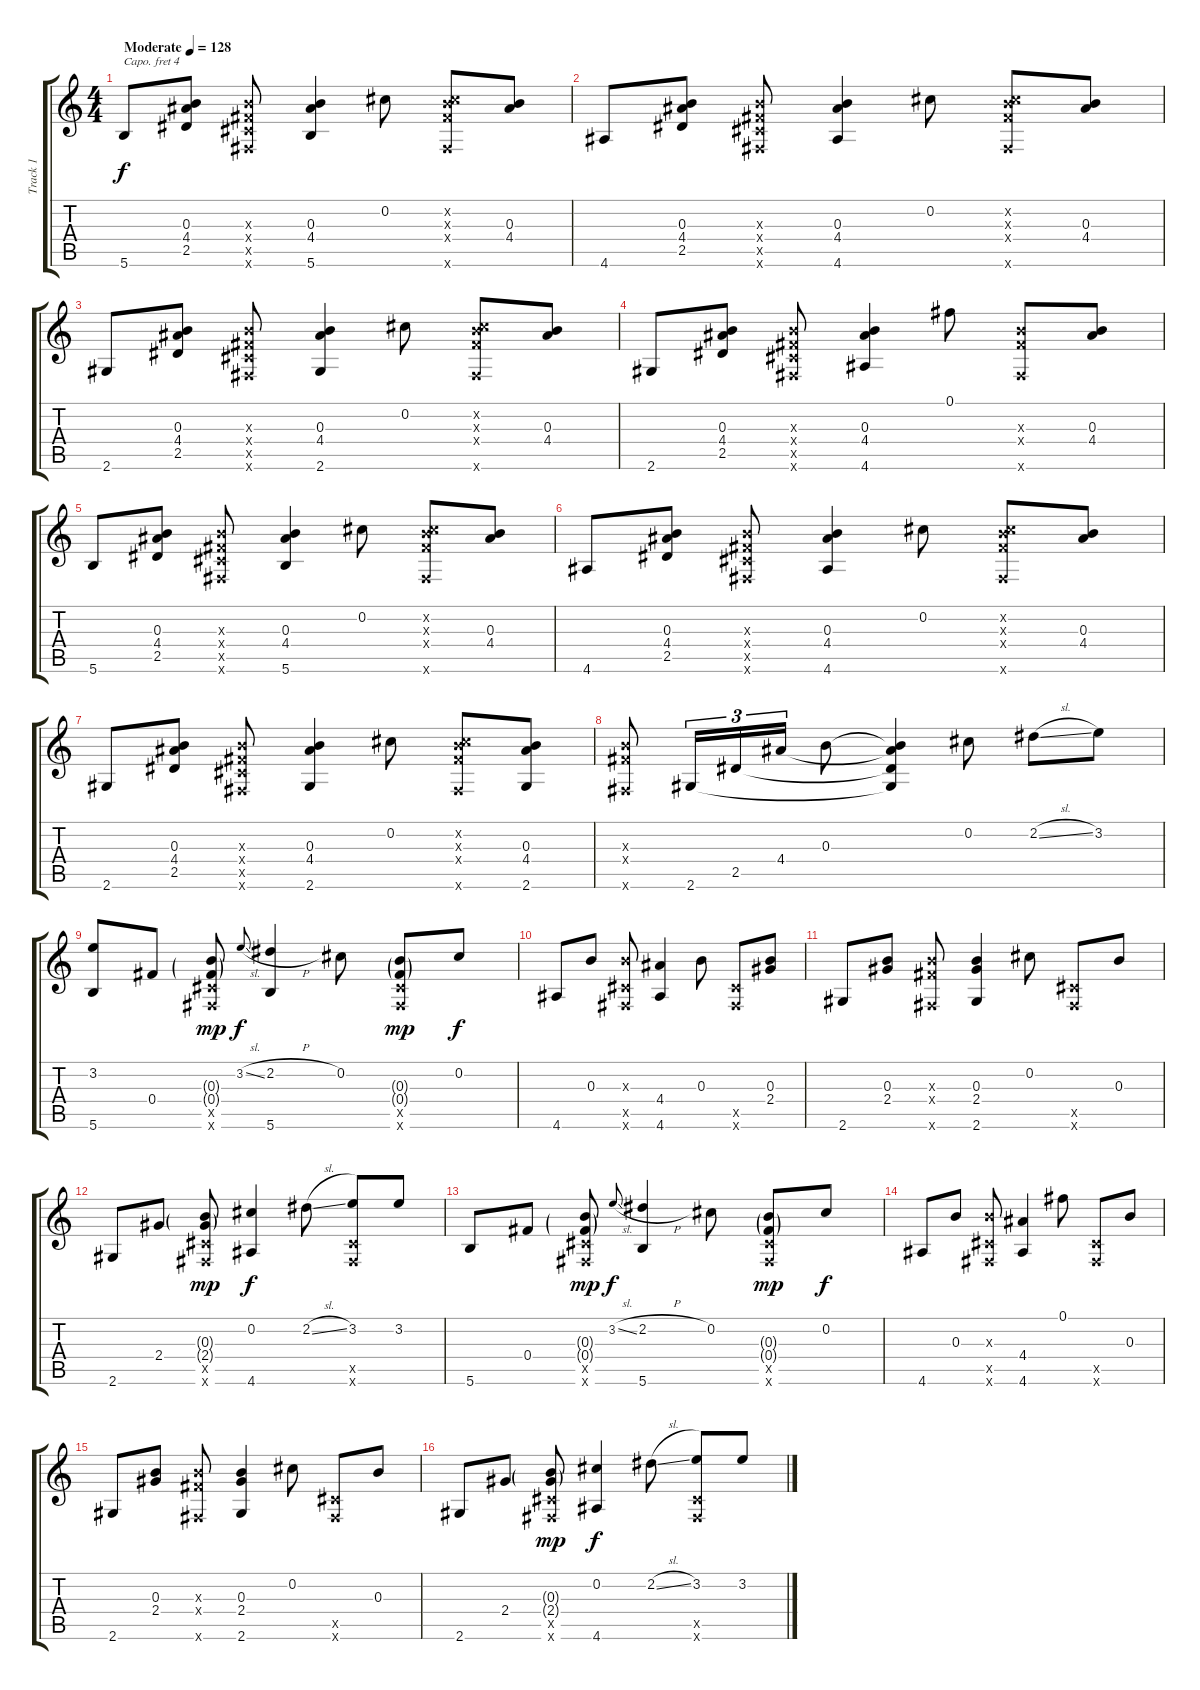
\track ("Track 1" "Track 1") {instrument acousticguitarsteel}
\staff {score tabs}
\capo 4
\tuning (D4 A3 G3 D3 A2 D2) {hide}
\ts (4 4)
\tempo (128 "Moderate")
\clef g2
\ks c
5.6.8{dy f instrument acousticguitarsteel} (0.3 4.4 2.5).8 (0.3{x} 0.4{x} 0.5{x} 0.6{x}).8 (0.3 4.4 5.6).4 0.2.8 (0.2{x} 0.3{x} 0.4{x} 0.6{x}).8 (0.3 4.4).8 |
4.6.8 (0.3 4.4 2.5).8 (0.3{x} 0.4{x} 0.5{x} 0.6{x}).8 (0.3 4.4 4.6).4 0.2.8 (0.2{x} 0.3{x} 0.4{x} 0.6{x}).8 (0.3 4.4).8 |
2.6.8 (0.3 4.4 2.5).8 (0.3{x} 0.4{x} 0.5{x} 0.6{x}).8 (0.3 4.4 2.6).4 0.2.8 (0.2{x} 0.3{x} 0.4{x} 0.6{x}).8 (0.3 4.4).8 |
2.6.8 (0.3 4.4 2.5).8 (0.3{x} 0.4{x} 0.5{x} 0.6{x}).8 (0.3 4.4 4.6).4 0.1.8 (0.3{x} 0.4{x} 0.6{x}).8 (0.3 4.4).8 |
5.6.8 (0.3 4.4 2.5).8 (0.3{x} 0.4{x} 0.5{x} 0.6{x}).8 (0.3 4.4 5.6).4 0.2.8 (0.2{x} 0.3{x} 0.4{x} 0.6{x}).8 (0.3 4.4).8 |
4.6.8 (0.3 4.4 2.5).8 (0.3{x} 0.4{x} 0.5{x} 0.6{x}).8 (0.3 4.4 4.6).4 0.2.8 (0.2{x} 0.3{x} 0.4{x} 0.6{x}).8 (0.3 4.4).8 |
2.6.8 (0.3 4.4 2.5).8 (0.3{x} 0.4{x} 0.5{x} 0.6{x}).8 (0.3 4.4 2.6).4 0.2.8 (0.2{x} 0.3{x} 0.4{x} 0.6{x}).8 (0.3 4.4 2.6).8 |
(0.3{x} 0.4{x} 0.6{x}).8 2.6.16{tu (3 2)} 2.5.16{tu (3 2)} 4.4.16{tu (3 2)} 0.3.8 (0.3{t} 4.4{t} 2.5{t} 2.6{t}).4 0.2.8 2.2{sl}.8 3.2.8 |
(3.2 5.6).8 0.4.8 (0.3{g} 0.4{g} 0.5{x} 0.6{x}).8{dy mp} 3.2{sl}.8{gr onbeat dy f} (2.2{h} 5.6).4 0.2.8 (0.3{g} 0.4{g} 0.5{x} 0.6{x}).8{dy mp} 0.2.8{dy f} |
4.6.8 0.3.8 (0.3{x} 0.5{x} 0.6{x}).8 (4.4 4.6).4 0.3.8 (0.5{x} 0.6{x}).8 (0.3 2.4).8 |
2.6.8 (0.3 2.4).8 (0.3{x} 0.4{x} 0.6{x}).8 (0.3 2.4 2.6).4 0.2.8 (0.5{x} 0.6{x}).8 0.3.8 |
2.6.8 2.4.8 (0.3{g} 2.4{g} 0.5{x} 0.6{x}).8{dy mp} (0.2 4.6).4{dy f} 2.2{sl}.8 (3.2 0.5{x} 0.6{x}).8 3.2.8 |
5.6.8 0.4.8 (0.3{g} 0.4{g} 0.5{x} 0.6{x}).8{dy mp} 3.2{sl}.8{gr onbeat dy f} (2.2{h} 5.6).4 0.2.8 (0.3{g} 0.4{g} 0.5{x} 0.6{x}).8{dy mp} 0.2.8{dy f} |
4.6.8 0.3.8 (0.3{x} 0.5{x} 0.6{x}).8 (4.4 4.6).4 0.1.8 (0.5{x} 0.6{x}).8 0.3.8 |
2.6.8 (0.3 2.4).8 (0.3{x} 0.4{x} 0.6{x}).8 (0.3 2.4 2.6).4 0.2.8 (0.5{x} 0.6{x}).8 0.3.8 |
2.6.8 2.4.8 (0.3{g} 2.4{g} 0.5{x} 0.6{x}).8{dy mp} (0.2 4.6).4{dy f} 2.2{sl}.8 (3.2 0.5{x} 0.6{x}).8 3.2.8
